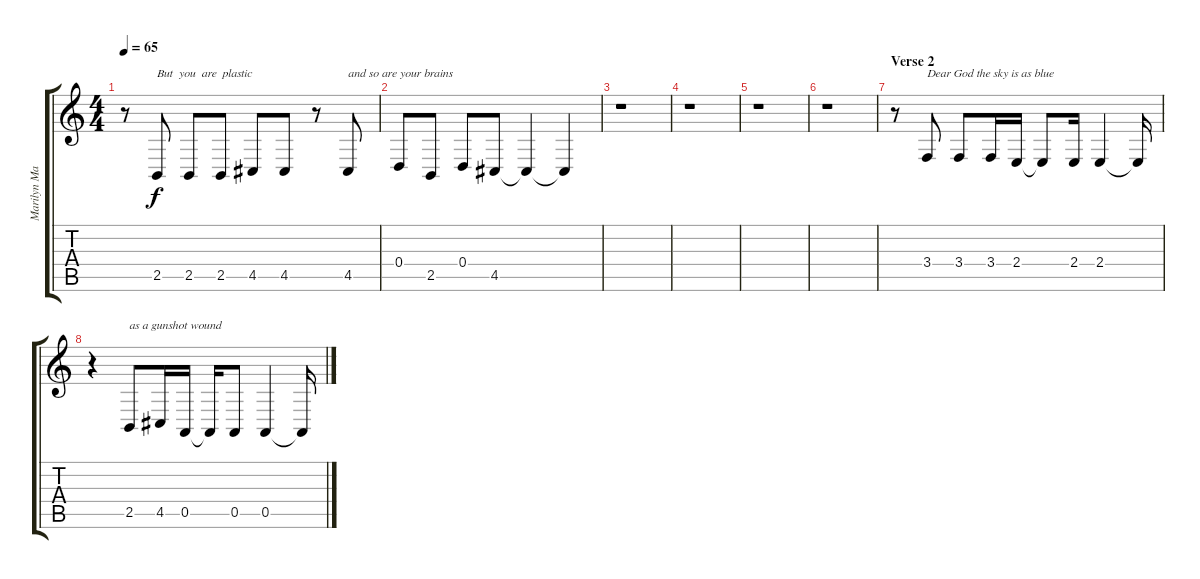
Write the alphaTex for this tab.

\track ("Marilyn Manson" "Marilyn Ma") {instrument cello}
\staff {score tabs}
\tuning (E4 B3 G3 D3 A2 E2) {hide}
\ts (4 4)
\tempo 65
\clef g2
\ks c
r.8{dy f} 2.5.8{txt "But  you  are  plastic"} 2.5.8 2.5.8 4.5.8 4.5.8 r.8 4.5.8{txt "and so are your brains"} |
0.4.8 2.5.8 0.4.8 4.5.8 4.5{t}.4 4.5{t}.4 |
r.1 |
r.1 |
r.1 |
r.1 |
\section ("" "Verse 2")
r.8 3.4.8{txt "Dear God the sky is as blue"} 3.4.8 3.4.16 2.4.16 2.4{t}.8 2.4.16 2.4.4 2.4{t}.16 |
r.4 2.5.8{txt "as a gunshot wound"} 4.5.16 0.5.16 0.5{t}.16 0.5.8 0.5.4 0.5{t}.16
